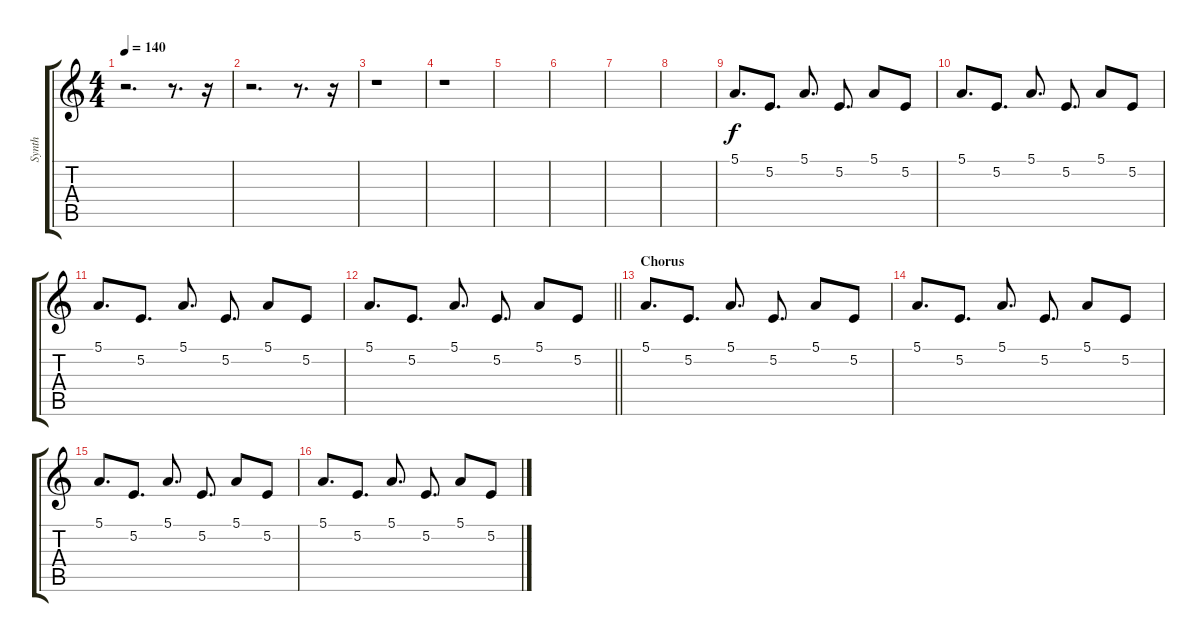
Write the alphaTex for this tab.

\track ("Synth" "Synth") {instrument lead2sawtooth}
\staff {score tabs}
\tuning (E4 B3 G3 D3 A2 E2) {hide}
\ts (4 4)
\tempo 140
\clef g2
\ks c
r.2{d dy f} r.8{d} r.16 |
r.2{d} r.8{d} r.16 |
r.1 |
r.1 |
|
|
|
|
5.1.8{d} 5.2.8{d} 5.1.8{d} 5.2.8{d} 5.1.8 5.2.8 |
5.1.8{d} 5.2.8{d} 5.1.8{d} 5.2.8{d} 5.1.8 5.2.8 |
5.1.8{d} 5.2.8{d} 5.1.8{d} 5.2.8{d} 5.1.8 5.2.8 |
\barLineRight lightlight
5.1.8{d} 5.2.8{d} 5.1.8{d} 5.2.8{d} 5.1.8 5.2.8 |
\section ("" "Chorus")
5.1.8{d} 5.2.8{d} 5.1.8{d} 5.2.8{d} 5.1.8 5.2.8 |
5.1.8{d} 5.2.8{d} 5.1.8{d} 5.2.8{d} 5.1.8 5.2.8 |
5.1.8{d} 5.2.8{d} 5.1.8{d} 5.2.8{d} 5.1.8 5.2.8 |
5.1.8{d} 5.2.8{d} 5.1.8{d} 5.2.8{d} 5.1.8 5.2.8
